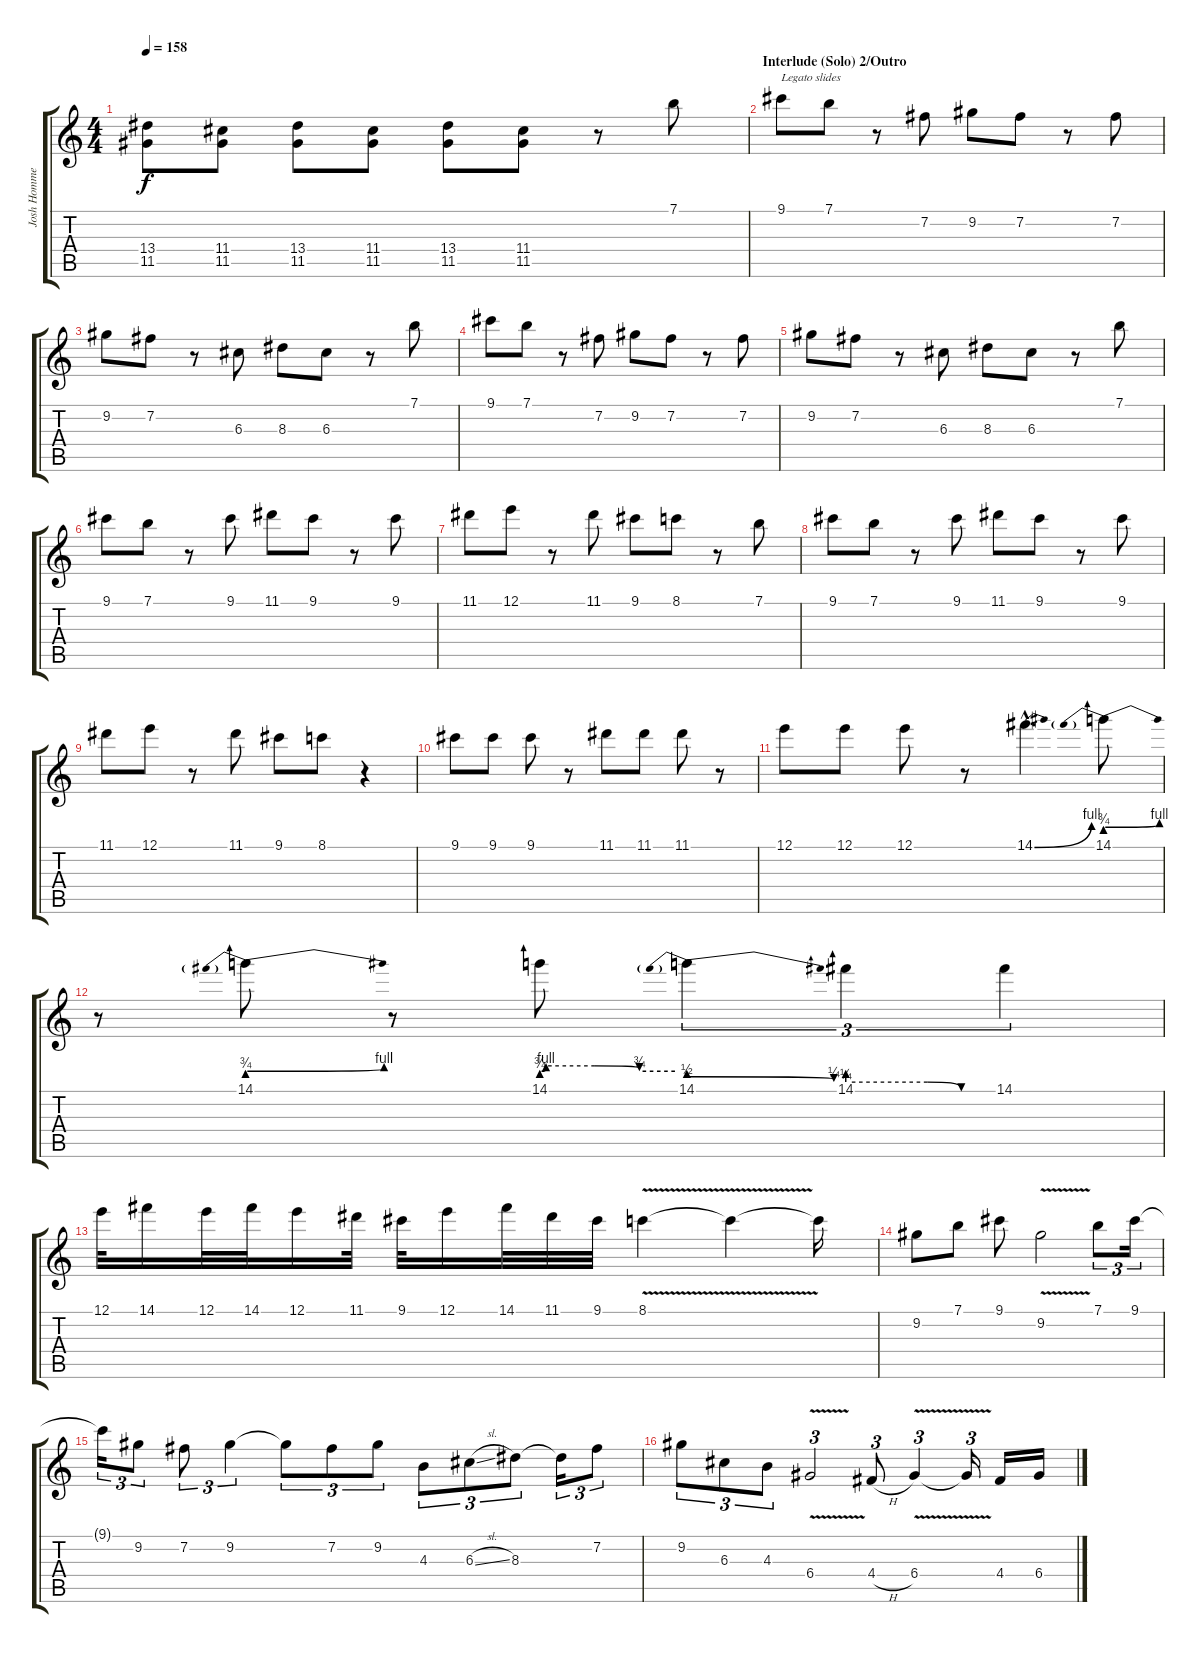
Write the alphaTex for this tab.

\track ("Josh Homme (Lead Guitar)" "Josh Homme") {instrument distortionguitar}
\staff {score tabs}
\tuning (E4 B3 G3 D3 A2 E2) {hide}
\ts (4 4)
\tempo 158
\clef g2
\ks c
(13.4 11.5).8{dy f} (11.4 11.5).8 (13.4 11.5).8 (11.4 11.5).8 (13.4 11.5).8 (11.4 11.5).8 r.8 7.1.8 |
\section ("" "Interlude (Solo) 2/Outro")
9.1.8{txt "Legato slides" volume 16} 7.1.8 r.8 7.2.8 9.2.8 7.2.8 r.8 7.2.8 |
9.2.8 7.2.8 r.8 6.3.8 8.3.8 6.3.8 r.8 7.1.8 |
9.1.8{volume 16} 7.1.8 r.8 7.2.8 9.2.8 7.2.8 r.8 7.2.8 |
9.2.8 7.2.8 r.8 6.3.8 8.3.8 6.3.8 r.8 7.1.8 |
9.1.8{volume 16} 7.1.8 r.8 9.1.8 11.1.8 9.1.8 r.8 9.1.8 |
11.1.8 12.1.8 r.8 11.1.8 9.1.8 8.1.8 r.8 7.1.8 |
9.1.8{volume 16} 7.1.8 r.8 9.1.8 11.1.8 9.1.8 r.8 9.1.8 |
11.1.8 12.1.8 r.8 11.1.8 9.1.8 8.1.8 r.4 |
9.1.8 9.1.8 9.1.8 r.8 11.1.8 11.1.8 11.1.8 r.8 |
12.1.8 12.1.8 12.1.8 r.8 14.1{be (bend 0 0 60 4) hac}.4{d} 14.1{be (prebendbend 0 3 60 4)}.8 |
r.8 14.1{be (prebendbend 0 3 60 4)}.8 r.8 14.1{be (custom 0 3 2 4 24 4 44 3 60 3)}.8 14.1{be (prebendrelease 0 2 60 1)}.4{tu (3 2)} 14.1{be (custom 0 1 33 1 47 0 60 0)}.4{tu (3 2)} 14.1.4{tu (3 2)} |
12.1.32 14.1.16 12.1.32 14.1.32 12.1.16 11.1.32 9.1.32 12.1.16 14.1.32 11.1.32 9.1.32 8.1{v}.4 8.1{t}.4 8.1{t}.16 |
9.2.8 7.1.8 9.1.8 9.2{v}.2 7.1.8{tu (3 2)} 9.1.16{tu (3 2)} |
9.1{t}.16{tu (3 2)} 9.2.8{tu (3 2)} 7.2.8{tu (3 2)} 9.2.4{tu (3 2)} 9.2{t}.8{tu (3 2)} 7.2.8{tu (3 2)} 9.2.8{tu (3 2)} 4.3.8{tu (3 2)} 6.3{sl}.8{tu (3 2)} 8.3.8{tu (3 2)} 8.3{t}.16{tu (3 2)} 7.2.8{tu (3 2)} |
9.2.8{tu (3 2)} 6.3.8{tu (3 2)} 4.3.8{tu (3 2)} 6.4{v}.2{tu (3 2)} 4.4{h}.8{tu (3 2)} 6.4{v}.4{tu (3 2)} 6.4{t}.16{tu (3 2)} 4.4.16 6.4.16
